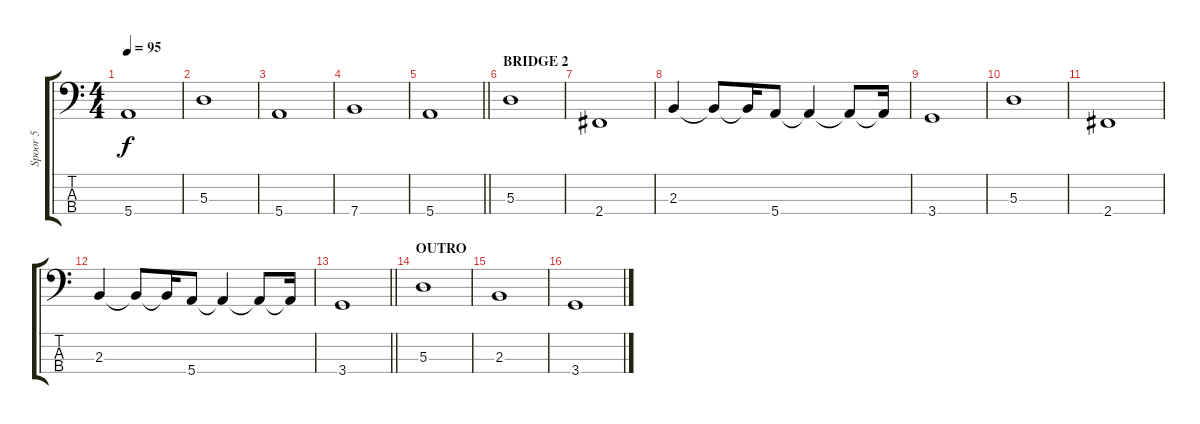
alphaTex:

\track ("Spoor 5" "Spoor 5") {instrument electricbassfinger}
\staff {score tabs}
\tuning (G2 D2 A1 E1) {hide}
\ts (4 4)
\tempo 95
\clef f4
\ks c
5.4.1{dy f} |
5.3.1 |
5.4.1 |
7.4.1 |
\barLineRight lightlight
5.4.1 |
\section ("" "BRIDGE 2")
5.3.1 |
2.4.1 |
2.3.4 2.3{t}.8 2.3{t}.16 5.4.8 5.4{t}.4 5.4{t}.8 5.4{t}.16 |
3.4.1 |
5.3.1 |
2.4.1 |
2.3.4 2.3{t}.8 2.3{t}.16 5.4.8 5.4{t}.4 5.4{t}.8 5.4{t}.16 |
\barLineRight lightlight
3.4.1 |
\section ("" "OUTRO")
5.3.1 |
2.3.1 |
3.4.1
